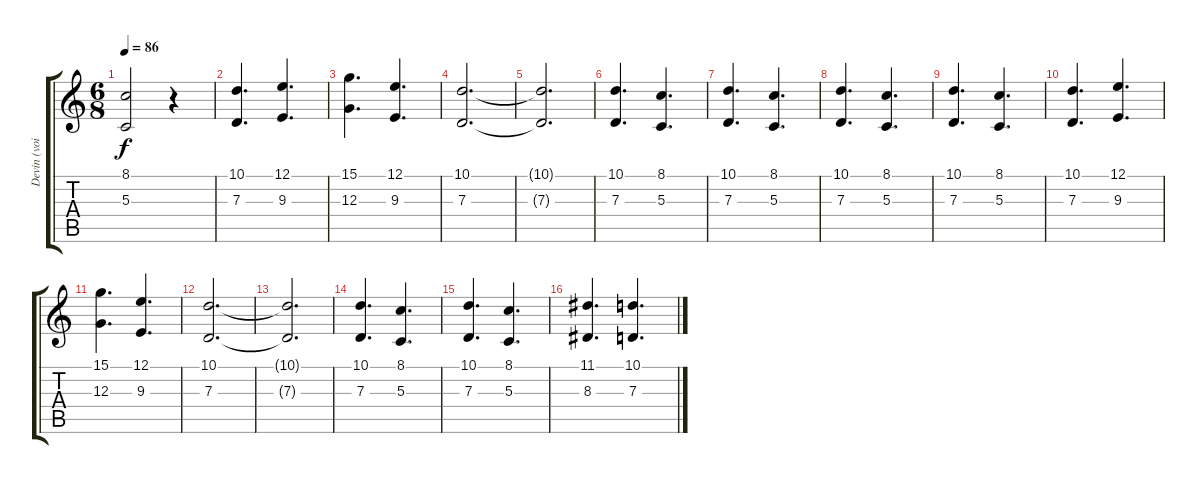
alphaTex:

\track ("Devin (voice)" "Devin (voi") {instrument flute}
\staff {score tabs}
\tuning (E4 C4 G3 C3 G2 C2) {hide}
\ts (6 8)
\tempo 86
\clef g2
\ks c
(8.1{t} 5.3{t}).2{dy f} r.4 |
(10.1 7.3).4{d} (12.1 9.3).4{d} |
(15.1 12.3).4{d} (12.1 9.3).4{d} |
(10.1 7.3).2{d} |
(10.1{t} 7.3{t}).2{d} |
(10.1 7.3).4{d} (8.1 5.3).4{d} |
(10.1 7.3).4{d} (8.1 5.3).4{d} |
(10.1 7.3).4{d} (8.1 5.3).4{d} |
(10.1 7.3).4{d} (8.1 5.3).4{d} |
(10.1 7.3).4{d} (12.1 9.3).4{d} |
(15.1 12.3).4{d} (12.1 9.3).4{d} |
(10.1 7.3).2{d} |
(10.1{t} 7.3{t}).2{d} |
(10.1 7.3).4{d} (8.1 5.3).4{d} |
(10.1 7.3).4{d} (8.1 5.3).4{d} |
(11.1 8.3).4{d} (10.1 7.3).4{d}
